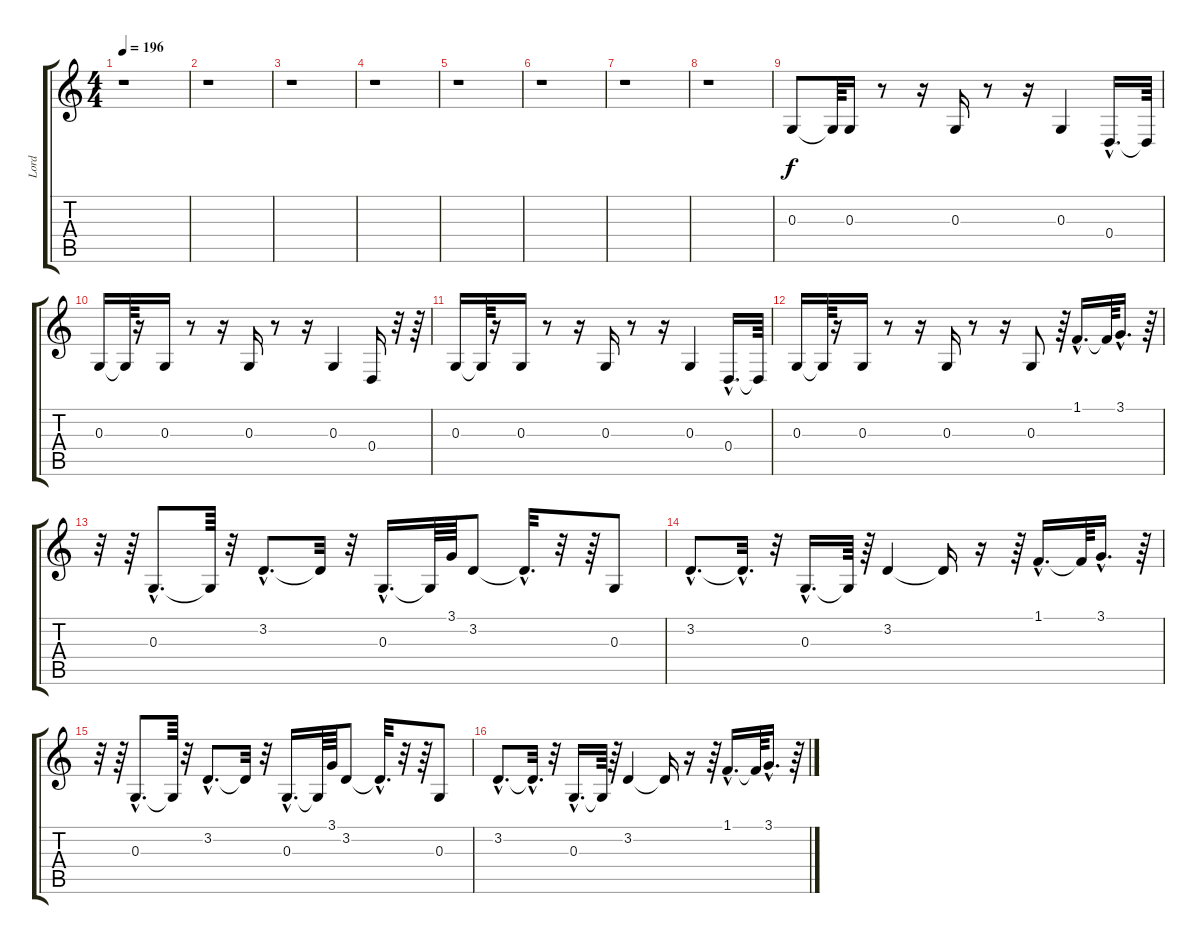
\track ("Lord" "Lord") {instrument rockorgan}
\staff {score tabs}
\tuning (E4 B3 G3 D3 A2 E2) {hide}
\ts (4 4)
\tempo 196
\clef g2
\ks c
r.1{dy f instrument rockorgan} |
r.1 |
r.1 |
r.1 |
r.1 |
r.1 |
r.1 |
r.1 |
0.3.8 0.3{t}.64 0.3.16 r.8 r.16 0.3.16 r.8 r.16 0.3.4 0.4{hac}.16{d} 0.4{t}.64 |
0.3.16 0.3{t}.64 r.16 0.3.16 r.8 r.16 0.3.16 r.8 r.16 0.3.4 0.4.16 r.32 r.64 |
0.3.16 0.3{t}.64 r.16 0.3.16 r.8 r.16 0.3.16 r.8 r.16 0.3.4 0.4{hac}.16{d} 0.4{t}.64 |
0.3.16 0.3{t}.64 r.16 0.3.16 r.8 r.16 0.3.16 r.8 r.16 0.3.8 r.64 1.1{hac}.16{d} 1.1{t}.64 3.1{hac}.16{d} r.64 |
r.32 r.64 0.3{hac}.8{d} 0.3{t}.64 r.32 3.2{hac}.8{d} 3.2{t}.32 r.32 0.3{hac}.16{d} 0.3{t}.64 3.1.64 3.2.8 3.2{hac t}.32{d} r.32 r.64 0.3.8 |
3.2{hac}.8{d} 3.2{hac t}.32{d} r.32 0.3{hac}.16{d} 0.3{t}.64 r.64 3.2.4 3.2{t}.16 r.16 r.64 1.1{hac}.16{d} 1.1{t}.64 3.1{hac}.16{d} r.64 |
r.32 r.64 0.3{hac}.8{d} 0.3{t}.64 r.32 3.2{hac}.8{d} 3.2{t}.32 r.32 0.3{hac}.16{d} 0.3{t}.64 3.1.64 3.2.8 3.2{hac t}.32{d} r.32 r.64 0.3.8 |
3.2{hac}.8{d} 3.2{hac t}.32{d} r.32 0.3{hac}.16{d} 0.3{t}.64 r.64 3.2.4 3.2{t}.16 r.16 r.64 1.1{hac}.16{d} 1.1{t}.64 3.1{hac}.16{d} r.64
